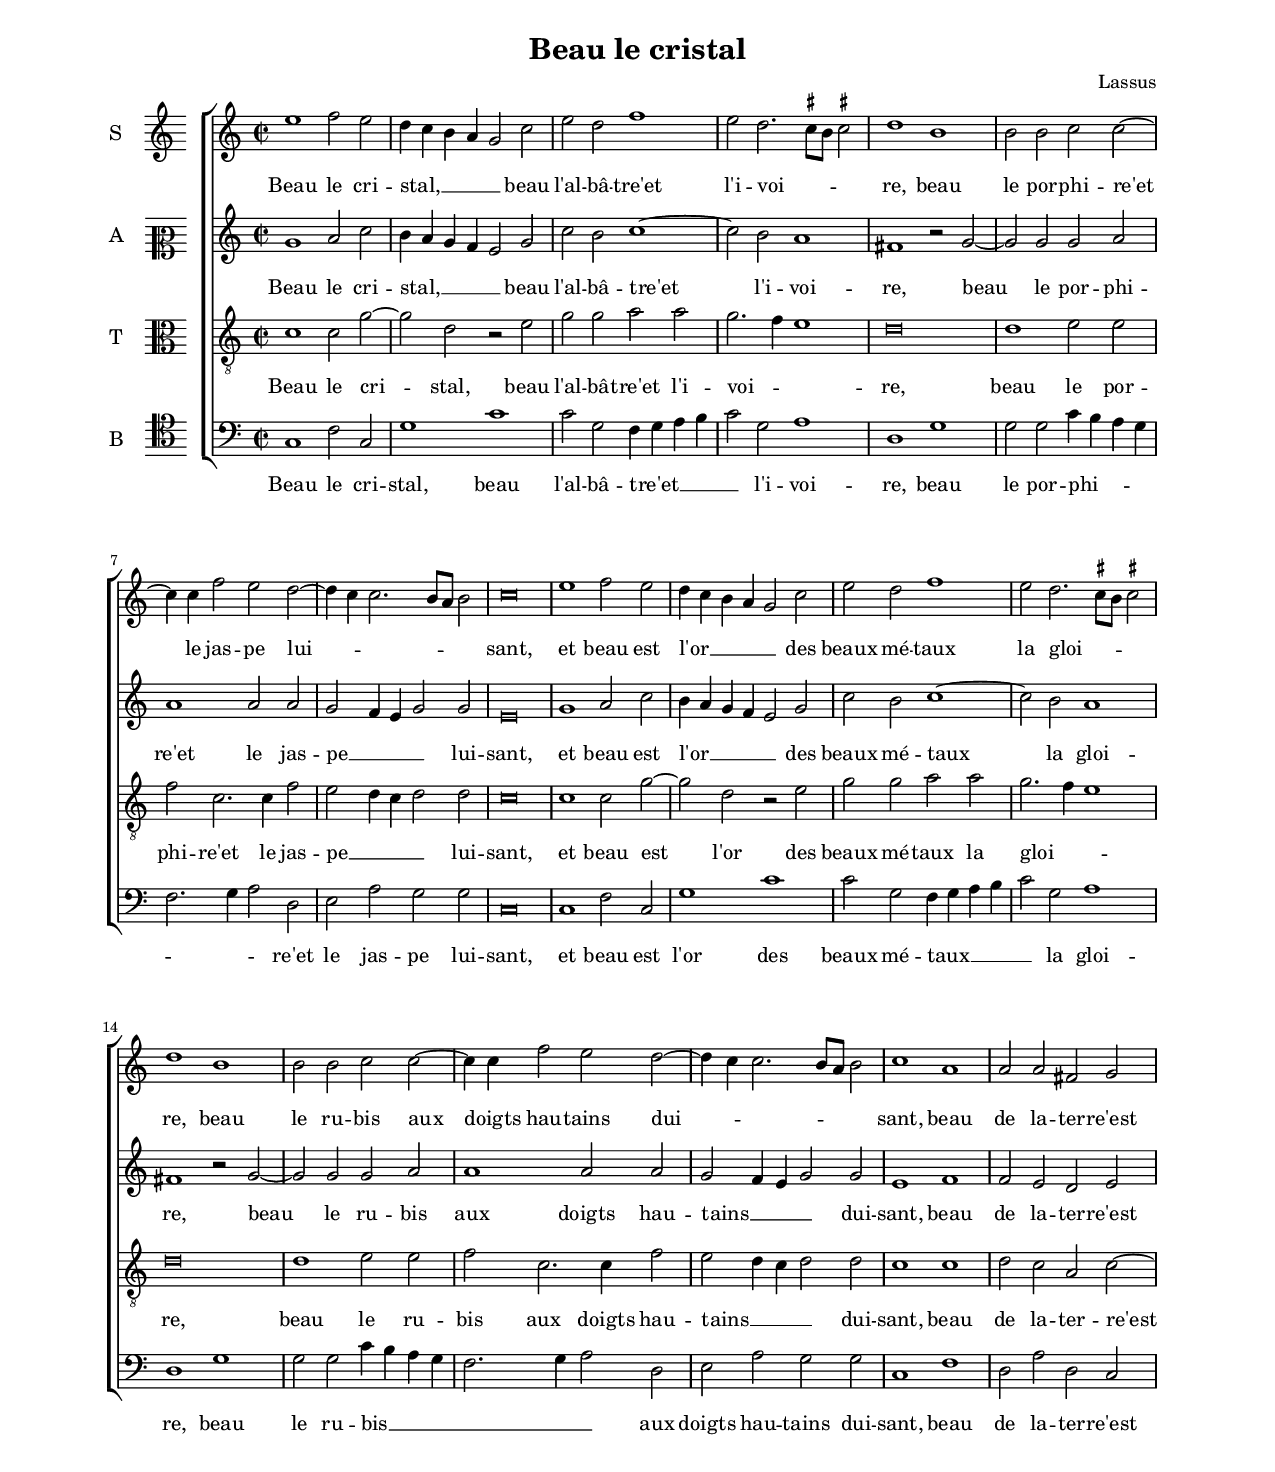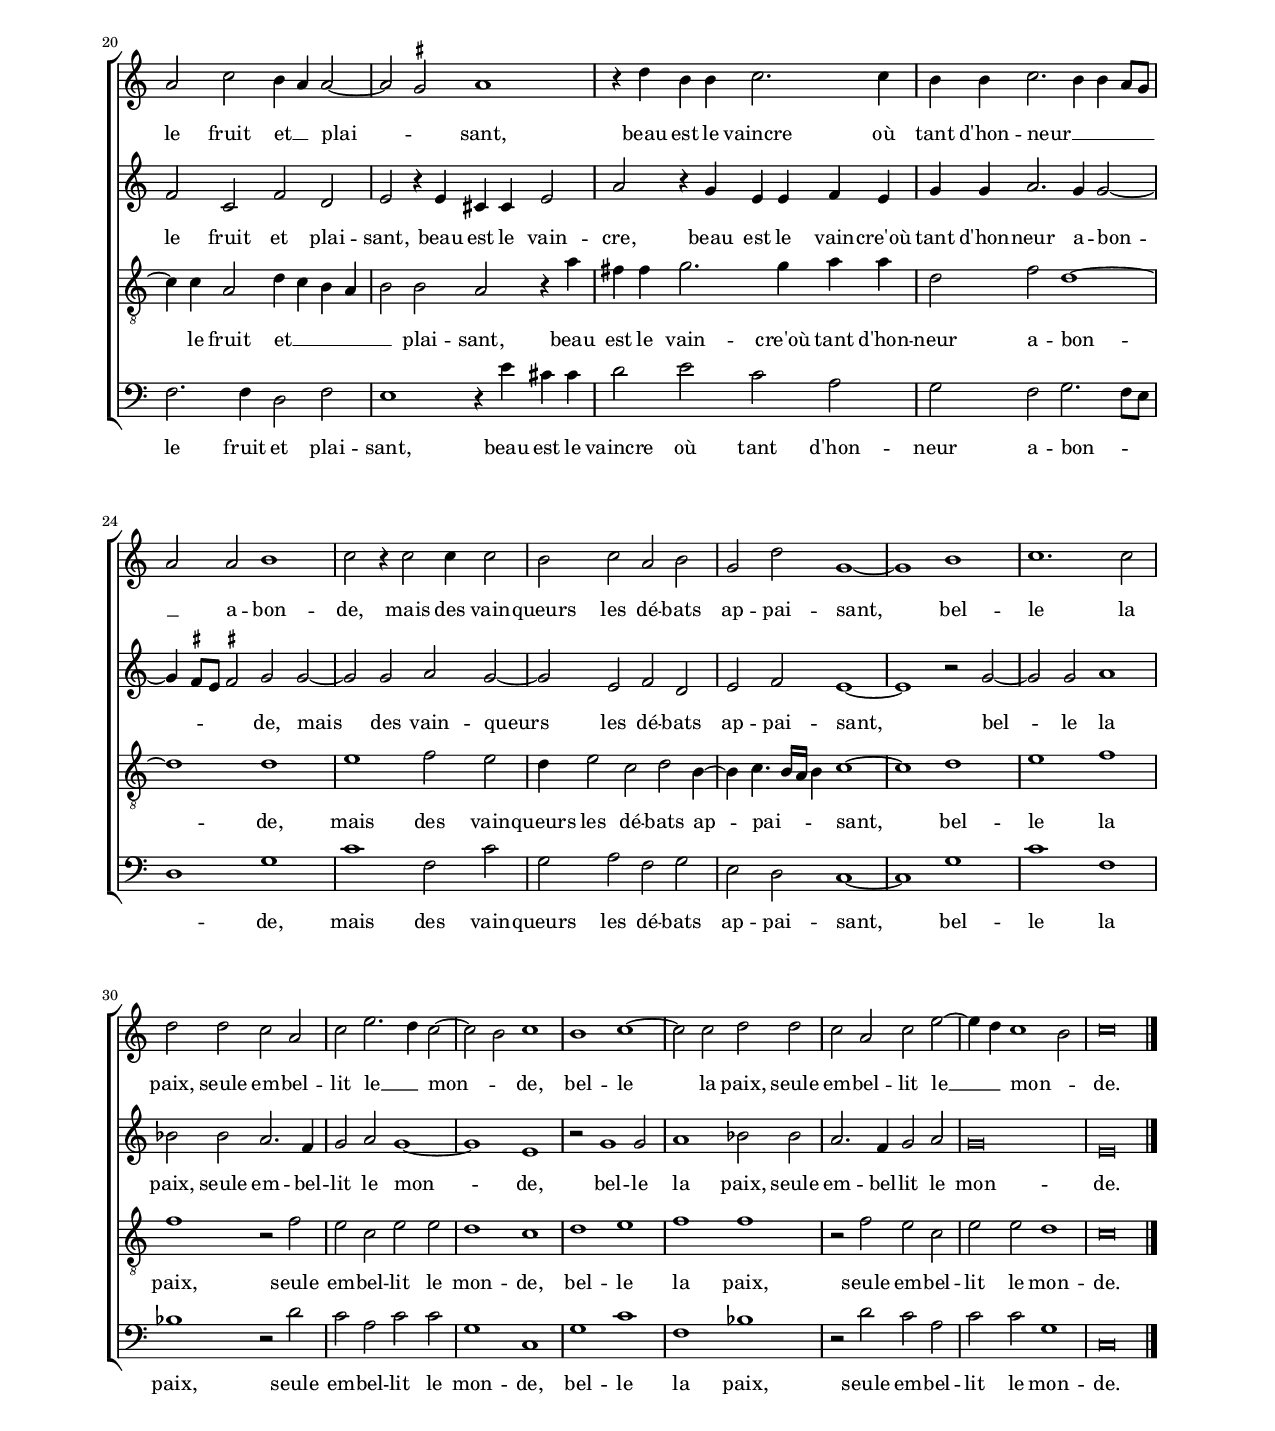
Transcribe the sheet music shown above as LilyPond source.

\header
{
  title="Beau le cristal"
  composer="Lassus"
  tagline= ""
}

\version "2.18.2"
\include "deutsch.ly"
#(set-global-staff-size 16)
#(set-default-paper-size "letter")
#(ly:set-option 'point-and-click #f)

	
global = {
	\key c \major
	\time 2/2 \set Score.measureLength = #(ly:make-moment 2/1)
	% \time 3/1 \once \override Score.TimeSignature.style = #'single-digit
	\skip 1*74 \bar "|."
	}

	ficta = { \once \set suggestAccidentals = ##t }
	
	forget = #(define-music-function (parser location music) (ly:music?) #{
		\accidentalStyle forget
		$music
		\accidentalStyle default
		#})
	
	m = \melisma
	me = \melismaEnd
%	\mark \markup { \override #'(style . baroque) { \note  #"breve" #1 = \note #"breve." #1 } }


\paper
	{
	top-margin = 2 \cm
	bottom-margin = 2 \cm
	left-margin = 2 \cm
	right-margin = 2 \cm
	ragged-bottom = ##f
	ragged-last-bottom = ##t
	print-page-number = ##f
	system-system-spacing = #'((basic-distance . 20) (minimum-distance . 14) (padding . 8) (strechability . 150))
	systems-per-page = 3
	page-count = 2
%	min-systems-per-page = 3
%	oddHeaderMarkup = \markup { \fill-line { \null \null \column \right-align { \fontsize #1 \fromproperty #'page:page-number-string \null } } }
%	evenHeaderMarkup = \markup { \column \right-align { \fontsize #1 \fromproperty #'page:page-number-string \null } }
	}


incipitcantus = \markup { \score {
	{
	\set Staff.instrumentName = \markup { \fontsize #1 "S" }
	\key c \major
	\clef violin
	s4 \bar ""
	}
	\layout  {
	raggedright = ##t
	indent = 0.9 \cm
	line-width = 1.6 \cm
	\context { \Staff \remove Time_signature_engraver }
	\override Staff.Clef.Y-extent = #'(0 . 0)
	}} \hspace #1 }
	
      
incipitaltus = \markup { \score {
	{
	\set Staff.instrumentName = \markup { \fontsize #1 "A" }
	\key c \major
	\clef mezzosoprano
	s4 \bar ""
	}
	\layout  {
	raggedright = ##t
	indent = 0.9 \cm
	line-width = 1.6 \cm
	\context { \Staff \remove Time_signature_engraver }
	\override Staff.Clef.Y-extent = #'(0 . 0)
	}} \hspace #1 }


incipittenor = \markup { \score {
	{
	\set Staff.instrumentName = \markup { \fontsize #1 "T" }
	\key c \major
	\clef alto
	s4 \bar ""
	}
	\layout  {
	raggedright = ##t
	indent = 0.9 \cm
	line-width = 1.6 \cm
	\context { \Staff \remove Time_signature_engraver }
	\override Staff.Clef.Y-extent = #'(0 . 0)
	}} \hspace #1 }


incipitbassus = \markup { \score {
	{
	\set Staff.instrumentName = \markup { \fontsize #1 "B" }
	\key c \major
	\clef tenor
	s4 \bar ""
	}
	\layout  {
	raggedright = ##t
	indent = 0.9 \cm
	line-width = 1.6 \cm
	\context { \Staff \remove Time_signature_engraver }
	\override Staff.Clef.Y-extent = #'(0 . 0)
	}} \hspace #1 }


cantus =  \relative c''
	{
	e1 f2 e
	d4 c h a g2 c
	e2 d f1
	e2 d2. \ficta cis8 h \ficta cis!2
%5
	d1 h |
	h2 h c c~
	c4 c f2 e d~
	d4 c c2. h8 a h2
	c\breve
%10
	e1 f2 e |
	d4 c h a g2 c
	e2 d f1
	e2 d2. \ficta cis8 h \ficta cis!2
	d1 h
%15
	h2 h c c~ |
	c4 c f2 e d~
	d4 c c2. h8 a h2
	c1 a
	a2 a fis g
%20
	a2 c h4 a a2~ |
	a2 \ficta gis a1
	r4 d h h c2. c4
	h4 h c2. h4 h a8 g
	a2 a h1
%25
	c2 r4 c2 c4 c2 |
	h2 c a h
	g2 d' g,1~
	g1 h
	c1. c2
%30
	d2 d c a |
	c2 e2. d4 c2~
	c2 h c1
	h1 c~
	c2 c d d
%35
	c2 a c e~ |
	e4 d c1 h2
	c\breve |
	}


altus =  \relative c'
        {
	g'1 a2 c
	h4 a g f e2 g
	c2 h c1~
	c2 h a1
%5
	fis1 r2 g~ |
	g2 g g a
	a1 a2 a
	g2 f4 e g2 g
	e\breve
%10
	g1 a2 c |
	h4 a g f e2 g
	c2 h c1~
	c2 h a1
	fis1 r2 g~
%15
	g2 g g a |
	a1 a2 a
	g2 f4 e g2 g
	e1 f
	f2 e d e
%20
	f2 c f d |
	e2 r4 e cis cis e2
	a2 r4 g e e f e
	g4 g a2. g4 g2~
	g4 \ficta fis8 e \ficta fis!2 g g~
%25
	g2 g a g~ |
	g2 e f d
	e2 f e1~
	e1 r2 g~
	g2 g a1 
%30
	b2 b a2. f4 |
	g2 a g1~
	g1 e
	r2 g1 g2
	a1 b2 b
%35
	a2. f4 g2 a |
	g\breve
	e\breve |
	}


tenor =  \relative c'
	{
	c1 c2 g'~
	g2 d r e
	g2 g a a
	g2. f4 e1
%5
	d\breve |
	d1 e2 e
	f2 c2. c4 f2
	e2 d4 c d2 d
	c\breve
%10
	c1 c2 g'~ |
	g2 d r e
	g2 g a a
	g2. f4 e1
	d\breve
%15
	d1 e2 e |
	f2 c2. c4 f2
	e2 d4 c d2 d
	c1 c
	d2 c a c~
%20
	c4 c a2 d4 c h a |
	h2 h a r4 a'
	fis4 fis g2. g4 a a
	d,2 f d1~
	d1 d
%25
	e1 f2 e |
	d4 e2 c d h4~
	h4 c4. h16 a h4 c1~
	c1 d
	e1 f
%30
	f1 r2 f |
	e2 c e e
	d1 c
	d1 e
	f1 f
%35
	r2 f e c |
	e2 e d1
	c\breve |
	}


bassus  =  \relative c
	{
	c1 f2 c
	g'1 c
	c2 g f4 g a h
	c2 g a1
%5
	d,1 g |
	g2 g c4 h a g
	f2. g4 a2 d,
	e2 a g g
	c,\breve
%10
	c1 f2 c |
	g'1 c
	c2 g f4 g a h
	c2 g a1
	d,1 g
%15
	g2 g c4 h a g |
	f2. g4 a2 d,
	e2 a g g
	c,1 f
	d2 a' d, c
%20
	f2. f4 d2 f |
	e1 r4 e' cis cis
	d2 e c a
	g2 f g2. f8 e
	d1 g
%25
	c1 f,2 c' |
	g2 a f g
	e2 d c1~
	c1 g'
	c1 f,
%30
	b1 r2 d |
	c2 a c c
	g1 c,
	g'1 c
	f,1 b
%35
	r2 d c a |
	c2 c g1
	c,\breve |
	}


lyricscantus = \lyricmode {
	Beau le cri -- stal, __ _ _ _ _
	beau l'al -- bâ -- tre'et l'i -- voi -- _ _ _ re,
	beau le por -- phi -- re'et le jas -- pe lui -- _ _ _ _ _ sant,
	et beau est l'or __ _ _ _ _ des beaux mé -- taux la gloi -- _ _ _ re,
	beau le ru -- bis aux doigts hau -- tains dui -- _ _ _ _ _ sant,
	beau de la -- ter -- re'est le fruit et __ _ plai -- _ sant,
	beau est le vaincre où tant d'hon -- neur __ _ _ _ _ _ a -- bon -- de,
	mais des vain -- queurs les dé -- bats ap -- pai -- sant,
	bel -- le la paix, seule em -- bel -- lit le __ _ mon -- _ de,
	bel -- le la paix, seule em -- bel -- lit le __ _ mon -- _ de.
	}


lyricsaltus = \lyricmode {
	Beau le cri -- stal, __ _ _ _ _
	beau l'al -- bâ -- tre'et l'i -- voi -- re,
	beau le por -- phi -- re'et le jas -- pe __ _ _ _ lui -- sant,
	et beau est l'or __ _ _ _ _ des beaux mé -- taux la gloi -- re,
	beau le ru -- bis aux doigts hau -- tains __ _ _ _ dui -- sant,
	beau de la -- ter -- re'est le fruit et plai -- sant,
	beau est le vain -- cre,
	beau est le vain -- cre'où tant d'hon -- neur a -- bon -- _ _ _ de,
	mais des vain -- queurs les dé -- bats ap -- pai -- sant,
	bel -- le la paix, seule em -- bel -- lit le mon -- de,
	bel -- le la paix, seule em -- bel -- lit le mon -- de.
	}


lyricstenor = \lyricmode {
	Beau le cri -- stal,
	beau l'al -- bâ -- tre'et l'i -- voi -- _ _ re,
	beau le por -- phi -- re'et le jas -- pe __ _ _ _ lui -- sant,
	et beau est l'or des beaux mé -- taux la gloi -- _ _ re,
	beau le ru -- bis aux doigts hau -- tains __ _ _ _ dui -- sant,
	beau de la -- ter -- re'est le fruit et __ _ _ _ _ plai -- sant,
	beau est le vain -- cre'où tant d'hon -- neur a -- bon -- de,
	mais des vain -- queurs les dé -- bats ap -- pai -- _ _ _ sant,
	bel -- le la paix, seule em -- bel -- lit le mon -- de,
	bel -- le la paix, seule em -- bel -- lit le mon -- de.
	}


lyricsbassus = \lyricmode {
	Beau le cri -- stal,
	beau l'al -- bâ -- tre'et __ _ _ _ _ l'i -- voi -- re,
	beau le por -- phi -- _ _ _ _ _ _ re'et le jas -- pe lui -- sant,
	et beau est l'or des beaux mé -- taux __ _ _ _ _ la gloi -- re,
	beau le ru -- bis __ _ _ _ _ _ _ aux doigts hau -- tains dui -- sant,
	beau de la -- ter -- re'est le fruit et plai -- sant,
	beau est le vaincre où tant d'hon -- neur a -- bon -- _ _ _ de,
	mais des vain -- queurs les dé -- bats ap -- pai -- sant,
	bel -- le la paix, seule em -- bel -- lit le mon -- de,
	bel -- le la paix, seule em -- bel -- lit le mon -- de.
	}


\score
{  
	% \transpose {
	\new ChoirStaff \with { \override StaffGrouper.staff-staff-spacing.basic-distance = #13 }
	<<

	\new Staff << \global
	\new Voice="v1" {
		\set Staff.instrumentName=\incipitcantus
		\set Staff.midiInstrument = "reed organ"
		\clef "violin"
		\cantus }
	\new Lyrics \lyricsto "v1" {\lyricscantus }
	>>


	\new Staff << \global
	\new Voice="v2" {
		\set Staff.instrumentName=\incipitaltus
		\set Staff.midiInstrument = "reed organ"
		\clef "violin" 
		\altus}
	\new Lyrics \lyricsto "v2" {\lyricsaltus }
	>>


	\new Staff << \global
	\new Voice="v3" {
		\set Staff.instrumentName=\incipittenor
		\set Staff.midiInstrument = "reed organ"
		\clef "G_8"
		\tenor }
	\new Lyrics \lyricsto "v3" {\lyricstenor }
	>>


	\new Staff << \global
	\new Voice="v4" {
		\set Staff.instrumentName=\incipitbassus
		\set Staff.midiInstrument = "reed organ"
		\clef "bass" 
		\bassus }
	\new Lyrics \lyricsto "v4" {\lyricsbassus}
	>>

	>>
	% } % transpose

	\layout
	{
	indent = 1.6 \cm
	\context { \Lyrics \override VerticalAxisGroup.nonstaff-relatedstaff-spacing.padding = #2 }
%	\context { \Lyrics \override LyricText.font-size = #1 }
	\context { \Staff \override TimeSignature.break-visibility = #end-of-line-invisible }
%	\context { \Staff \override InstrumentName.X-offset = #'-25 }
	\context { \Voice \override Slur.transparent = ##t }
%	\context { \Voice \override AccidentalSuggestion.avoid-slur = #'ignore }
%	\context { \Voice \override AccidentalSuggestion.outside-staff-priority = ##f }
	\context { \Score \override BarNumber.padding = #2 }
	\context { \Voice \override NoteHead.style = #'baroque }
	}

\midi
	{
    	\tempo 2 = 90
	}
	
}


% EOF